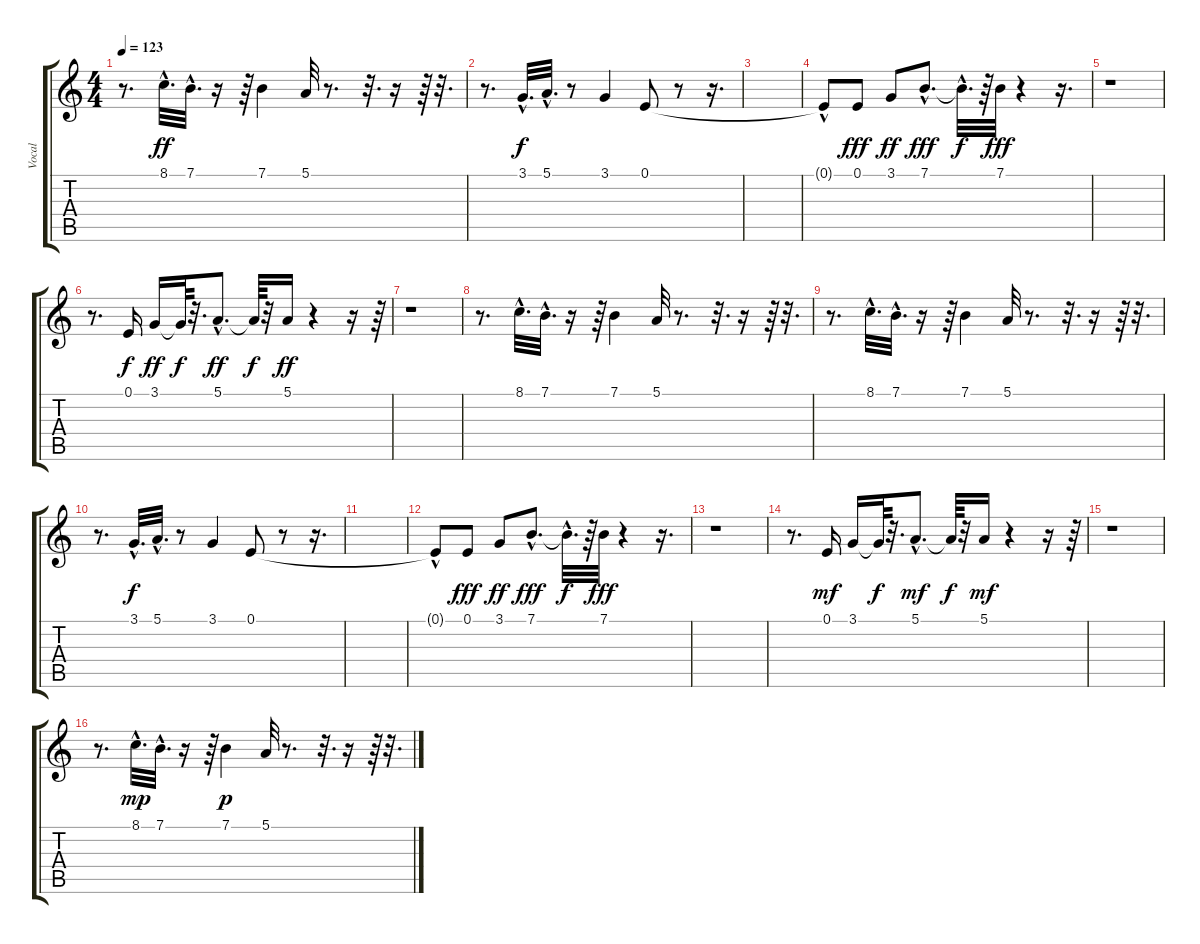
\track ("Vocal" "Vocal") {instrument tuba}
\staff {score tabs}
\tuning (E4 B3 G3 D3 A2 E2) {hide}
\ts (4 4)
\tempo 123
\clef g2
\ks c
r.8{d dy ff} 8.1{hac}.32{d} 7.1{hac}.32{d} r.16 r.64 7.1.4 5.1.32 r.8{d} r.32{d} r.16 r.64 r.32{d} |
r.8{d} 3.1{hac}.32{d dy f} 5.1{hac}.32{d} r.8 3.1.4 0.1.8 r.8 r.16{d} |
|
0.1{hac t}.8 0.1.8{dy fff} 3.1.8{dy ff} 7.1{hac}.8{d dy fff} 7.1{hac t}.32{d dy f} r.64 7.1.32{dy fff} r.4 r.16{d} |
r.1 |
r.8{d} 0.1.16{dy f} 3.1.16{dy ff} 3.1{t}.64{dy f} r.32{d} 5.1{hac}.8{d dy ff} 5.1{t}.64{dy f} r.32 5.1.16{dy ff} r.4 r.16 r.64 |
r.1 |
r.8{d} 8.1{hac}.32{d} 7.1{hac}.32{d} r.16 r.64 7.1.4 5.1.32 r.8{d} r.32{d} r.16 r.64 r.32{d} |
r.8{d} 8.1{hac}.32{d} 7.1{hac}.32{d} r.16 r.64 7.1.4 5.1.32 r.8{d} r.32{d} r.16 r.64 r.32{d} |
r.8{d} 3.1{hac}.32{d dy f} 5.1{hac}.32{d} r.8 3.1.4 0.1.8 r.8 r.16{d} |
|
0.1{hac t}.8 0.1.8{dy fff} 3.1.8{dy ff} 7.1{hac}.8{d dy fff} 7.1{hac t}.32{d dy f} r.64 7.1.32{dy fff} r.4 r.16{d} |
r.1 |
r.8{d} 0.1.16{dy mf} 3.1.16 3.1{t}.64{dy f} r.32{d} 5.1{hac}.8{d dy mf} 5.1{t}.64{dy f} r.32 5.1.16{dy mf} r.4 r.16 r.64 |
r.1 |
r.8{d} 8.1{hac}.32{d dy mp} 7.1{hac}.32{d} r.16 r.64 7.1.4{dy p} 5.1.32 r.8{d} r.32{d} r.16 r.64 r.32{d}
